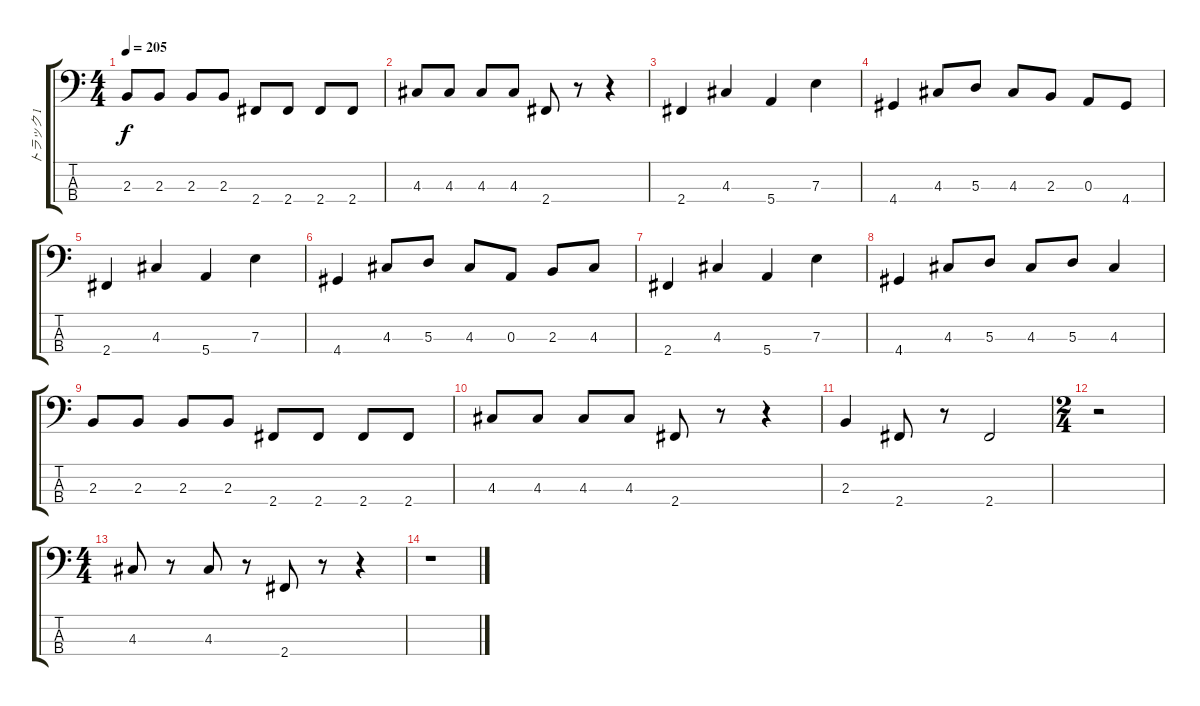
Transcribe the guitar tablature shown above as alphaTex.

\track ("トラック 1" "トラック 1") {instrument electricbasspick}
\staff {score tabs}
\tuning (G2 D2 A1 E1) {hide}
\ts (4 4)
\tempo 205
\clef f4
\ks c
2.3.8{dy f} 2.3.8 2.3.8 2.3.8 2.4.8 2.4.8 2.4.8 2.4.8 |
4.3.8 4.3.8 4.3.8 4.3.8 2.4.8 r.8 r.4 |
2.4.4 4.3.4 5.4.4 7.3.4 |
4.4.4 4.3.8 5.3.8 4.3.8 2.3.8 0.3.8 4.4.8 |
2.4.4 4.3.4 5.4.4 7.3.4 |
4.4.4 4.3.8 5.3.8 4.3.8 0.3.8 2.3.8 4.3.8 |
2.4.4 4.3.4 5.4.4 7.3.4 |
4.4.4 4.3.8 5.3.8 4.3.8 5.3.8 4.3.4 |
2.3.8 2.3.8 2.3.8 2.3.8 2.4.8 2.4.8 2.4.8 2.4.8 |
4.3.8 4.3.8 4.3.8 4.3.8 2.4.8 r.8 r.4 |
2.3.4 2.4.8 r.8 2.4.2 |
\ts (2 4)
r.2 |
\ts (4 4)
4.3.8 r.8 4.3.8 r.8 2.4.8 r.8 r.4 |
r.1
